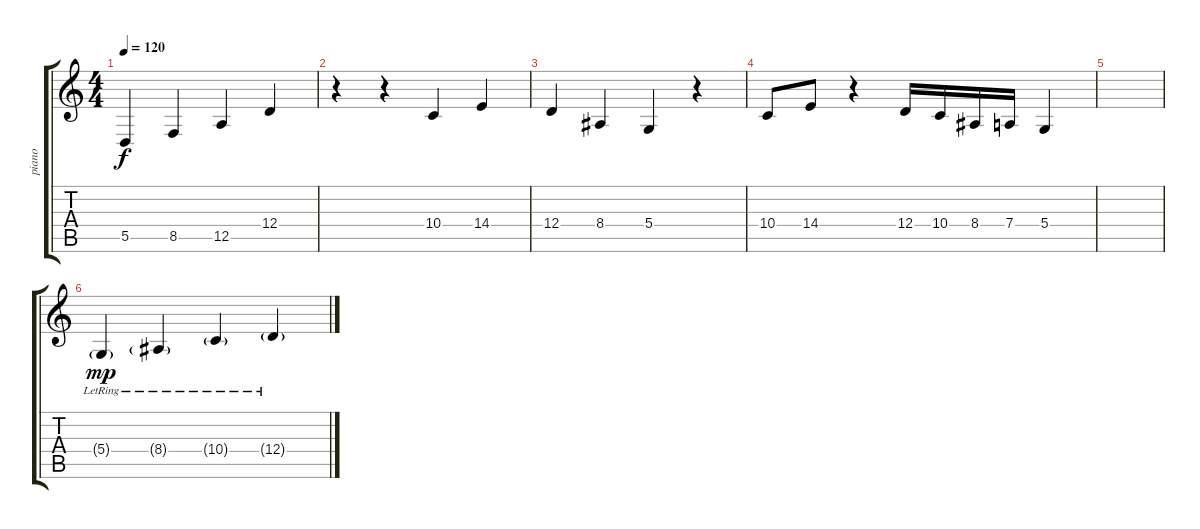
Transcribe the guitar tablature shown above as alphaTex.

\track ("piano" "piano") {instrument acousticgrandpiano}
\staff {score tabs}
\tuning (E4 B3 G3 D3 A2 E2) {hide}
\ts (4 4)
\tempo 120
\clef g2
\ks c
5.5.4{dy f} 8.5.4 12.5.4 12.4.4 |
r.4 r.4 10.4.4 14.4.4 |
12.4.4 8.4.4 5.4.4 r.4 |
10.4.8 14.4.8 r.4 12.4.16 10.4.16 8.4.16 7.4.16 5.4.4 |
|
5.4{g lr}.4{dy mp} 8.4{g lr}.4 10.4{g lr}.4 12.4{g lr}.4
